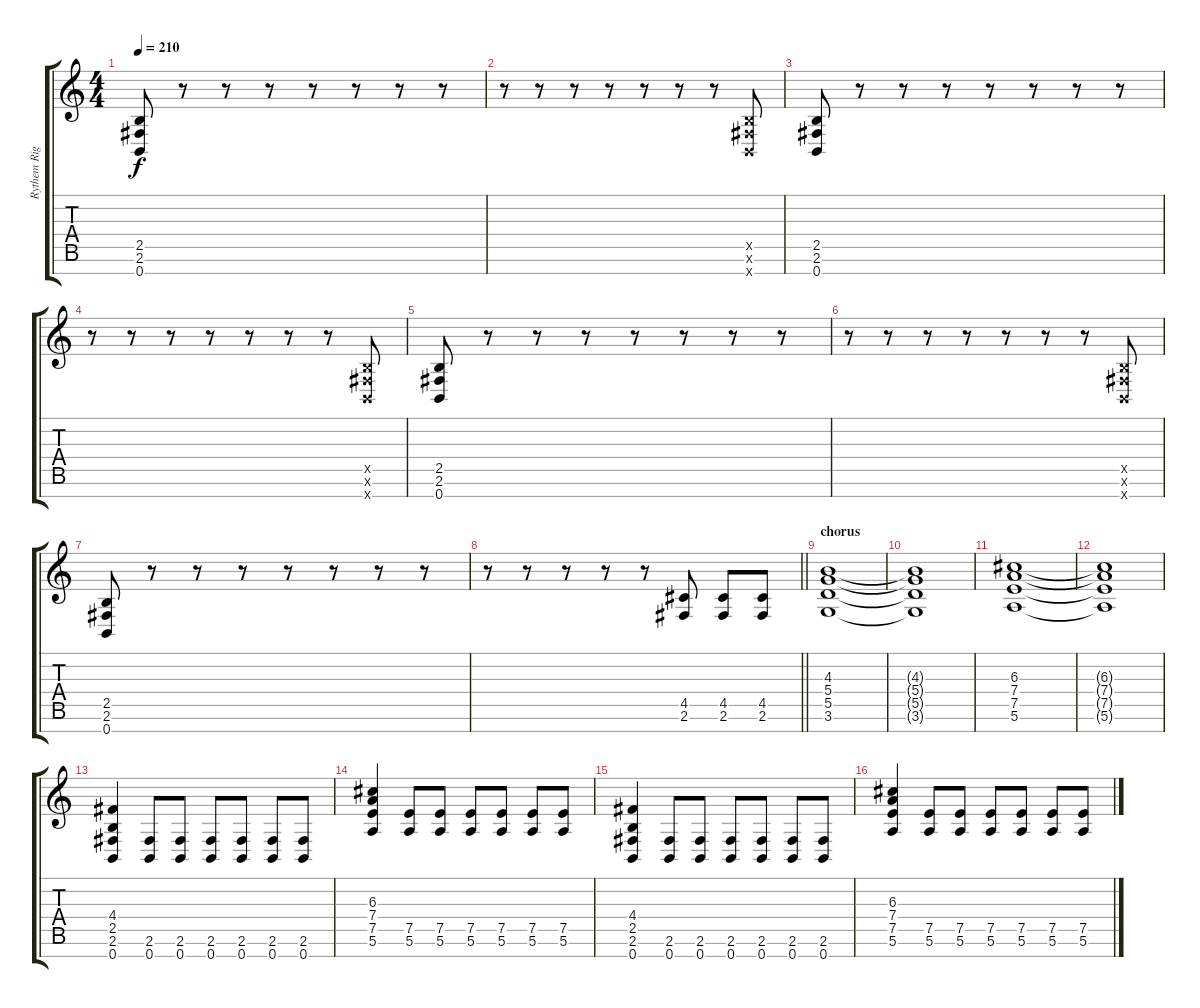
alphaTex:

\track ("Rythem Right" "Rythem Rig") {instrument distortionguitar}
\staff {score tabs}
\tuning (E4 B3 G3 D3 A2 E2 B1) {hide}
\ts (4 4)
\tempo 210
\clef g2
\ks c
(2.5 2.6 0.7).8{dy f} r.8 r.8 r.8 r.8 r.8 r.8 r.8 |
r.8 r.8 r.8 r.8 r.8 r.8 r.8 (2.5{x} 2.6{x} 0.7{x}).8 |
(2.5 2.6 0.7).8 r.8 r.8 r.8 r.8 r.8 r.8 r.8 |
r.8 r.8 r.8 r.8 r.8 r.8 r.8 (2.5{x} 2.6{x} 0.7{x}).8 |
(2.5 2.6 0.7).8 r.8 r.8 r.8 r.8 r.8 r.8 r.8 |
r.8 r.8 r.8 r.8 r.8 r.8 r.8 (2.5{x} 2.6{x} 0.7{x}).8 |
(2.5 2.6 0.7).8 r.8 r.8 r.8 r.8 r.8 r.8 r.8 |
\barLineRight lightlight
r.8 r.8 r.8 r.8 r.8 (4.5 2.6).8 (4.5 2.6).8 (4.5 2.6).8 |
\section ("" "chorus")
(4.3 5.4 5.5 3.6).1 |
(4.3{t} 5.4{t} 5.5{t} 3.6{t}).1 |
(6.3 7.4 7.5 5.6).1 |
(6.3{t} 7.4{t} 7.5{t} 5.6{t}).1 |
(4.4 2.5 2.6 0.7).4 (2.6 0.7).8 (2.6 0.7).8 (2.6 0.7).8 (2.6 0.7).8 (2.6 0.7).8 (2.6 0.7).8 |
(6.3 7.4 7.5 5.6).4 (7.5 5.6).8 (7.5 5.6).8 (7.5 5.6).8 (7.5 5.6).8 (7.5 5.6).8 (7.5 5.6).8 |
(4.4 2.5 2.6 0.7).4 (2.6 0.7).8 (2.6 0.7).8 (2.6 0.7).8 (2.6 0.7).8 (2.6 0.7).8 (2.6 0.7).8 |
(6.3 7.4 7.5 5.6).4 (7.5 5.6).8 (7.5 5.6).8 (7.5 5.6).8 (7.5 5.6).8 (7.5 5.6).8 (7.5 5.6).8
